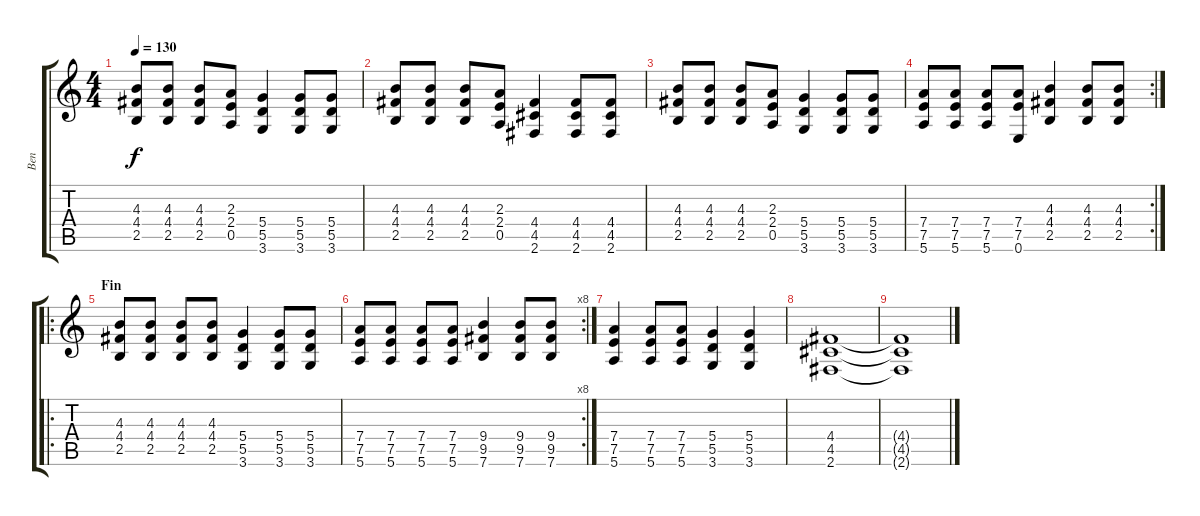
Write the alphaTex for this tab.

\track ("Ben" "Ben") {instrument distortionguitar}
\staff {score tabs}
\tuning (E4 B3 G3 D3 A2 E2) {hide}
\ts (4 4)
\tempo 130
\clef g2
\ks c
(4.3 4.4 2.5).8{dy f} (4.3 4.4 2.5).8 (4.3 4.4 2.5).8 (2.3 2.4 0.5).8 (5.4 5.5 3.6).4 (5.4 5.5 3.6).8 (5.4 5.5 3.6).8 |
(4.3 4.4 2.5).8 (4.3 4.4 2.5).8 (4.3 4.4 2.5).8 (2.3 2.4 0.5).8 (4.4 4.5 2.6).4 (4.4 4.5 2.6).8 (4.4 4.5 2.6).8 |
(4.3 4.4 2.5).8 (4.3 4.4 2.5).8 (4.3 4.4 2.5).8 (2.3 2.4 0.5).8 (5.4 5.5 3.6).4 (5.4 5.5 3.6).8 (5.4 5.5 3.6).8 |
\rc 2
(7.4 7.5 5.6).8 (7.4 7.5 5.6).8 (7.4 7.5 5.6).8 (7.4 7.5 0.6).8 (4.3 4.4 2.5).4 (4.3 4.4 2.5).8 (4.3 4.4 2.5).8 |
\ro
\section ("" "Fin")
(4.3 4.4 2.5).8 (4.3 4.4 2.5).8 (4.3 4.4 2.5).8 (4.3 4.4 2.5).8 (5.4 5.5 3.6).4 (5.4 5.5 3.6).8 (5.4 5.5 3.6).8 |
\rc 8
(7.4 7.5 5.6).8 (7.4 7.5 5.6).8 (7.4 7.5 5.6).8 (7.4 7.5 5.6).8 (9.4 9.5 7.6).4 (9.4 9.5 7.6).8 (9.4 9.5 7.6).8 |
(7.4 7.5 5.6).4 (7.4 7.5 5.6).8 (7.4 7.5 5.6).8 (5.4 5.5 3.6).4 (5.4 5.5 3.6).4 |
(4.4 4.5 2.6).1 |
(4.4{t} 4.5{t} 2.6{t}).1
